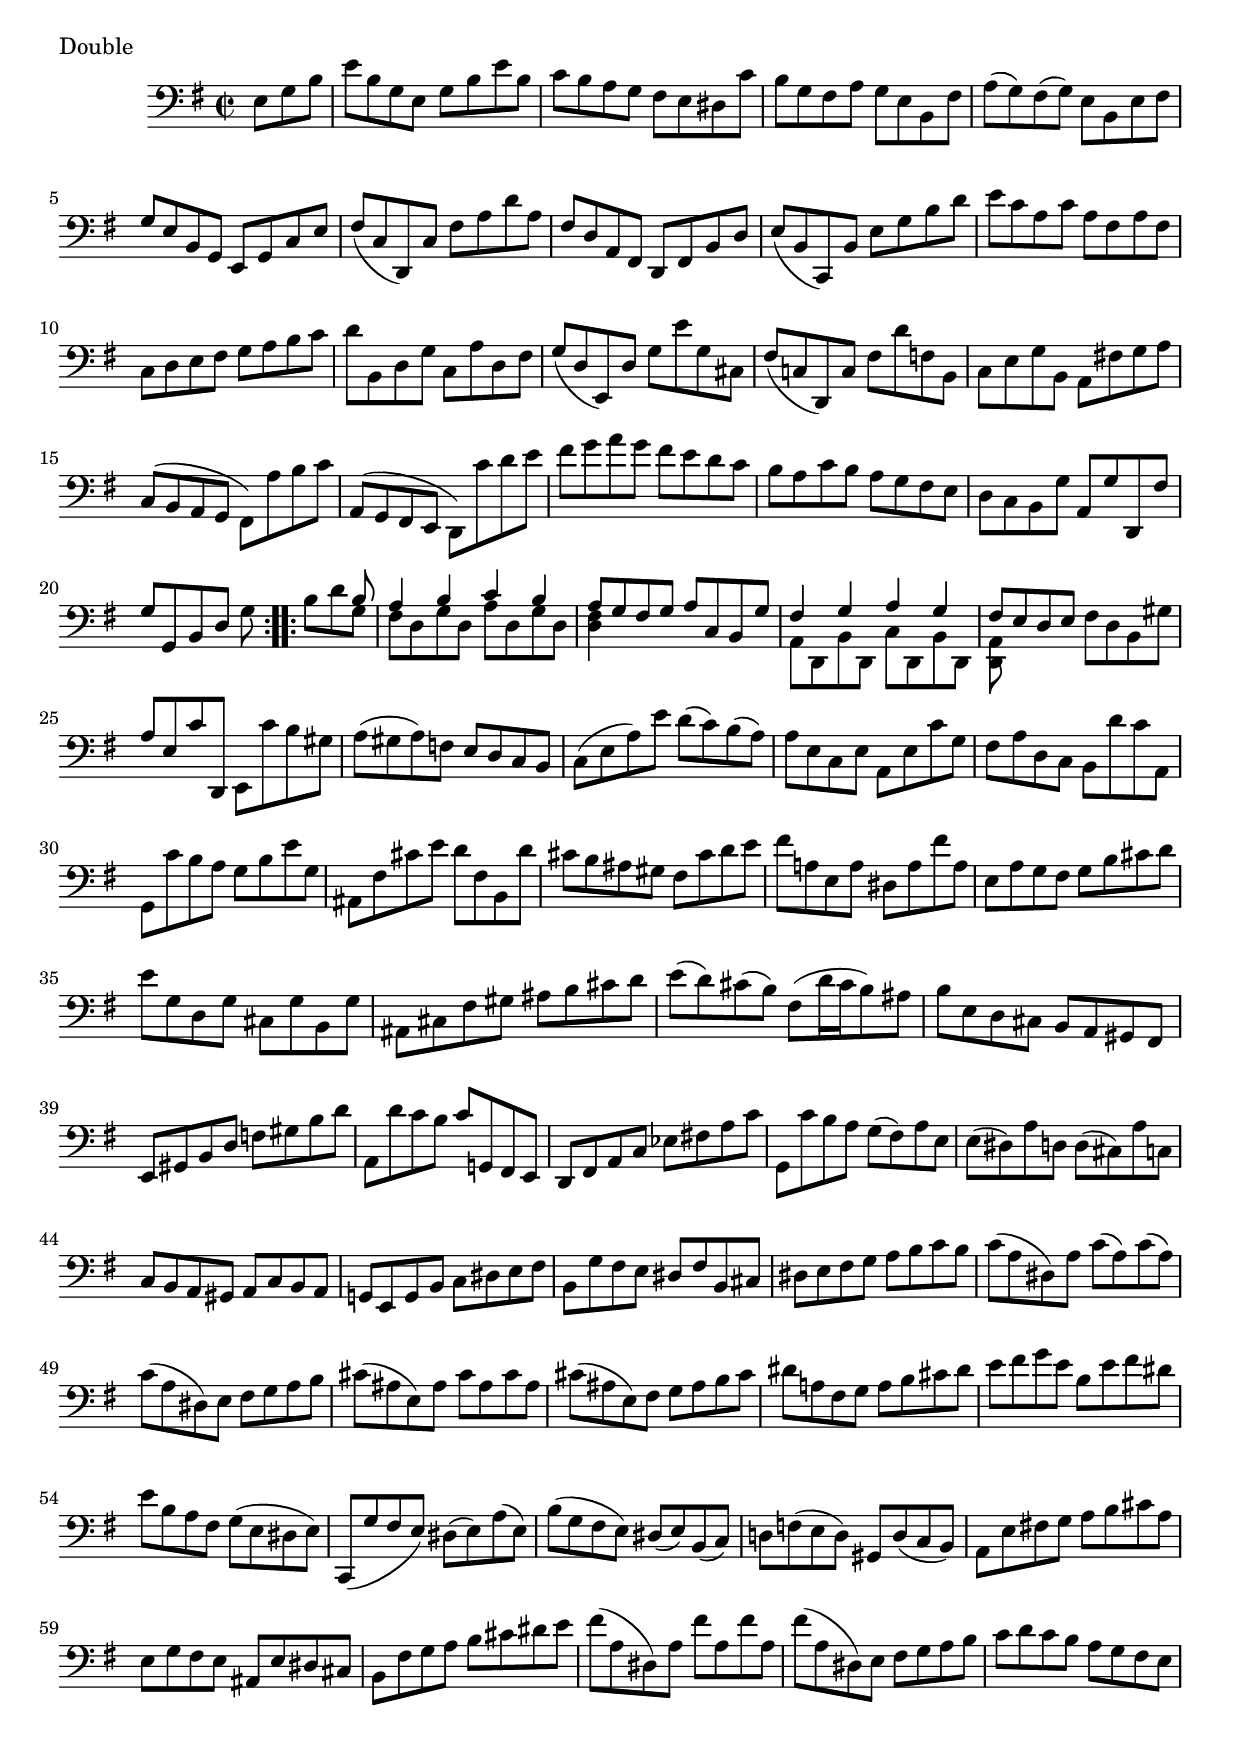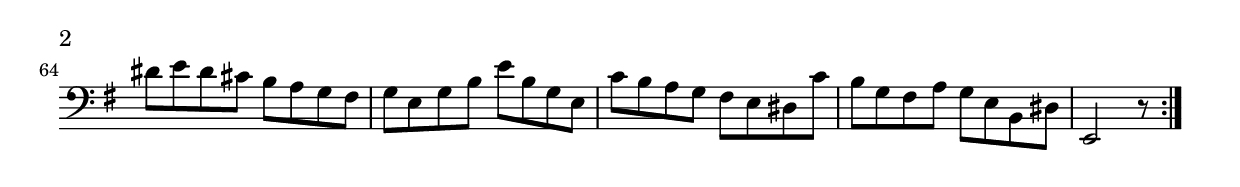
\version "2.16.0"

% Movement 8, Double
\version "2.24.3"

viiiA =  { 
  b'8 d'' fis'' |
  % 1
  b''8  fis''8  d''8  b'8  d''8  fis''8  b''8  fis''8  |
  % 2
  g''8  fis''8  e''8  d''8  cis''8  b'8  ais'8  g''8  |
  % 3
  fis''8  d''8  cis''8  e''8  d''8  b'8  fis'8  cis''8  |
  % 4
  e''8(   d''8)  cis''8(   d''8)  b'8  fis'8  b'8  cis''8  |
  % 5
  d''8  b'8  fis'8  d'8  b8  d'8  g'8  b'8  |
  % 6
  cis''8(  g'8   a8)  g'8  cis''8  e''8  a''8  e''8  |
  % 7
  cis''8  a'8  e'8  cis'8  a8  cis'8  fis'8  a'8  |
  % 8
  b'8(  fis'8   g8)  fis'8  b'8  d''8  fis''8  a''8  |
  % 9
  b''8  g''8  e''8  g''8  e''8  cis''8  e''8  cis''8  |
  % 10
  g'8  a'8  b'8  cis''8  d''8  e''8  fis''8  g''8  |
  % 11
  a''8  fis'8  a'8  d''8  g'8  e''8  a'8  cis''8  |
  % 12
  d''8(  a'8   b8)  a'8  d''8  b''8  d''8  gis'8  |
  % 13
  cis''8(  g'!8   a8)  g'8  cis''8  a''8  c''8  fis'8  |
  % 14
  g'8  b'8  d''8  fis'8  e'8  cis''!8  d''8  e''8  |
  % 15
  g'8(  fis'8  e'8  d'8   cis'8)  e''8  fis''8  g''8  |
  % 16
  e'8(  d'8  cis'8  b8   a8)  g''8  a''8  b''8  |
  % 17
  cis'''8  d'''8  e'''8  d'''8  cis'''8  b''8  a''8  g''8  |
  % 18
  fis''8  e''8  g''8  fis''8  e''8  d''8  cis''8  b'8  |
  % 19
  a'8  g'8  fis'8  d''8  e'8  d''8  a8  cis''8  |
  % 20
  d''8  d'8  fis'8  a'8  d''8

  \stemUp
  s4  fis''8  |
  % 21
  e''4  fis''4  g''4  fis''4  |
  % 22
  e''8  d''8  cis''8  d''8  e''8  g'8  fis'8  d''8  |
  % 23
  cis''4  d''4  e''4  d''4  |
  % 24
   cis''8[ b'8  a'8  b'8] \stemNeutral  cis''8  a'8  fis'8  dis''8  |
  % 25
  e''8  b'8  g''8  a8  b8  g''8  fis''8  dis''8  |
  % 26
  e''8(  dis''8   e''8)  c''8  b'8  a'8  g'8  fis'8  |
  % 27
  g'8(  b'8   e''8)  b''8  a''8(   g''8)  fis''8(   e''8)  |
  % 28
  e''8  b'8  g'8  b'8  e'8  b'8  g''8  d''8  |
  % 29
  cis''8  e''8  a'8  g'8  fis'8  a''8  g''8  e'8  |
  % 30
  d'8  g''8  fis''8  e''8  d''8  fis''8  b''8  d''8  |
  % 31
  eis'8  cis''8  gis''8  b''8  a''8  cis''8  fis'8  a''8  |
  % 32
  gis''8  fis''8  eis''8  dis''8  cis''8  gis''8  a''8  b''8  |
  % 33
  cis'''8  e''!8  b'8  e''8  ais'8  e''8  cis'''8  e''8  |
  % 34
  b'8  e''8  d''8  cis''8  d''8  fis''8  gis''8  a''8  |
  % 35
  b''8  d''8  a'8  d''8  gis'8  d''8  fis'8  d''8  |
  % 36
  eis'8  gis'8  cis''8  dis''8  eis''8  fis''8  gis''8  a''8  |
  % 37
  b''8(   a''8)  gis''8(   fis''8)  cis''8(  a''16  gis''16   fis''8)  
  eis''8  |
  % 38
  fis''8  b'8  a'8  gis'8  fis'8  e'8  dis'8  cis'8  |
  % 39
  b8  dis'8  fis'8  a'8  c''8  dis''8  fis''8  a''8  |
  % 40
  e'8  a''8  g''8  fis''8  g''8  d'!8  cis'8  b8  |
  % 41
  a8  cis'8  e'8  g'8  bes'8  cis''!8  e''8  g''8  |
  % 42
  d'8  g''8  fis''8  e''8  d''8(   cis''8)  e''8 b'8  |
  % 43
  b'8(   ais'8)  e''8  a'8  a'8(   gis'8)  e''8  g'8  |
  % 44
  g'8  fis'8  e'8  dis'8  e'8  g'8  fis'8  e'8  |
  % 45
  d'!8  b8  d'8  fis'8  g'8  ais'8  b'8  cis''8  |
  % 46
  fis'8  d''8  cis''8  b'8  ais'8  cis''8  fis'8  gis'8  |
  % 47
  ais'8  b'8  cis''8  d''8  e''8  fis''8  g''8  fis''8  |
  % 48
  g''8(  e''8   ais'8)  e''8  g''8(   e''8)  g''8(   e''8)  |
  % 49
  g''8(  e''8   ais'8)  b'8  cis''8  d''8  e''8  fis''8  |
  % 50
  gis''8(  eis''8   b'8)  eis''8  gis''8  eis''8  gis''8  eis''8  |
  % 51
  gis''8(  eis''8   b'8)  cis''8  d''8  eis''8  fis''8  gis''8  |
  % 52
  ais''8  e''!8  cis''8  d''8  e''8  fis''8  gis''8  ais''8  |
  % 53
  b''8  cis'''8  d'''8  b''8  fis''8  b''8  cis'''8  ais''8  |
  % 54
  b''8  fis''8  e''8  cis''8  d''8(  b'8  ais'8   b'8)  |
  % 55
  g8(  d''8  cis''8   b'8)  ais'8(   b'8)  e''8(   b'8)  |
  % 56
  fis''8(  d''8  cis''8   b'8)  ais'8(   b'8)  fis'8(   g'8)  |
  % 57
  a'!8  c''8(  b'8   a'8)  dis'8  a'8(  g'8   fis'8)  |
  % 58
  e'8  b'8  cis''!8  d''8  e''8  fis''8  gis''8  e''8  |
  % 59
  b'8  d''8  cis''8  b'8  eis'8  b'8  ais'8  gis'8  |
  % 60
  fis'8  cis''8  d''8  e''8  fis''8  gis''8  ais''8  b''8  |
  % 61
  cis'''8(  e''8   ais'8)  e''8  cis'''8  e''8  cis'''8  e''8  |
  % 62
  cis'''8(  e''8   ais'8)  b'8  cis''8  d''8  e''8  fis''8  |
  % 63
  g''8  a''8  g''8  fis''8  e''8  d''8  cis''8  b'8  |
  % 64
  ais''8  b''8  ais''8  gis''8  fis''8  e''8  d''8  cis''8  |
  % 65
  d''8  b'8  d''8  fis''8  b''8  fis''8  d''8  b'8  |
  % 66
  g''8  fis''8  e''8  d''8  cis''8  b'8  ais'8  g''8  |
  % 67
  fis''8  d''8  cis''8  e''8  d''8  b'8  fis'8  ais'8  |
  % 68
  b2  r8
}

viiiB =  { 
  \partial 8*3 s8*3
  s1*19 s8*5  
  \stemDown
  % 20
  fis''8  a''8  d''8  |
  % 21
  cis''8  a'8  d''8  a'8  e''8  a'8  d''8 a'8  |
  % 22
  <cis'' a'>4  s4*3  |
  % 23
  e'8  a8  fis'8  a8  g'8  a8  fis'8  a8 |
  % 24
  <e' a>8  s1*44
  % 68
  s2
} 

viiiStaff = \context Staff <<
  \context Voice=A \viiiA
  \context Voice=B \viiiB
>>


viiiCelloGlobal =   {
  \clef "bass"
  \key g\major
  \time 2/2
  \repeat "volta" 2 {
    \partial 4. s4. | s1*19 | s8*5
  }
  \repeat "volta" 2 {
    s4. | s1*47 | s8*5
  }
}

viiiCelloScripts =  {
}

viiiCelloStaff =  \context Staff <<
   \transpose c' f, \viiiStaff
  \viiiCelloGlobal
  \viiiCelloScripts
>>

\score {
  \viiiCelloStaff
  \layout { }
  
  \midi {
    \tempo 4 = 160
    }


  \header {
    piece = "Double"
    opus = ""
  }
}

